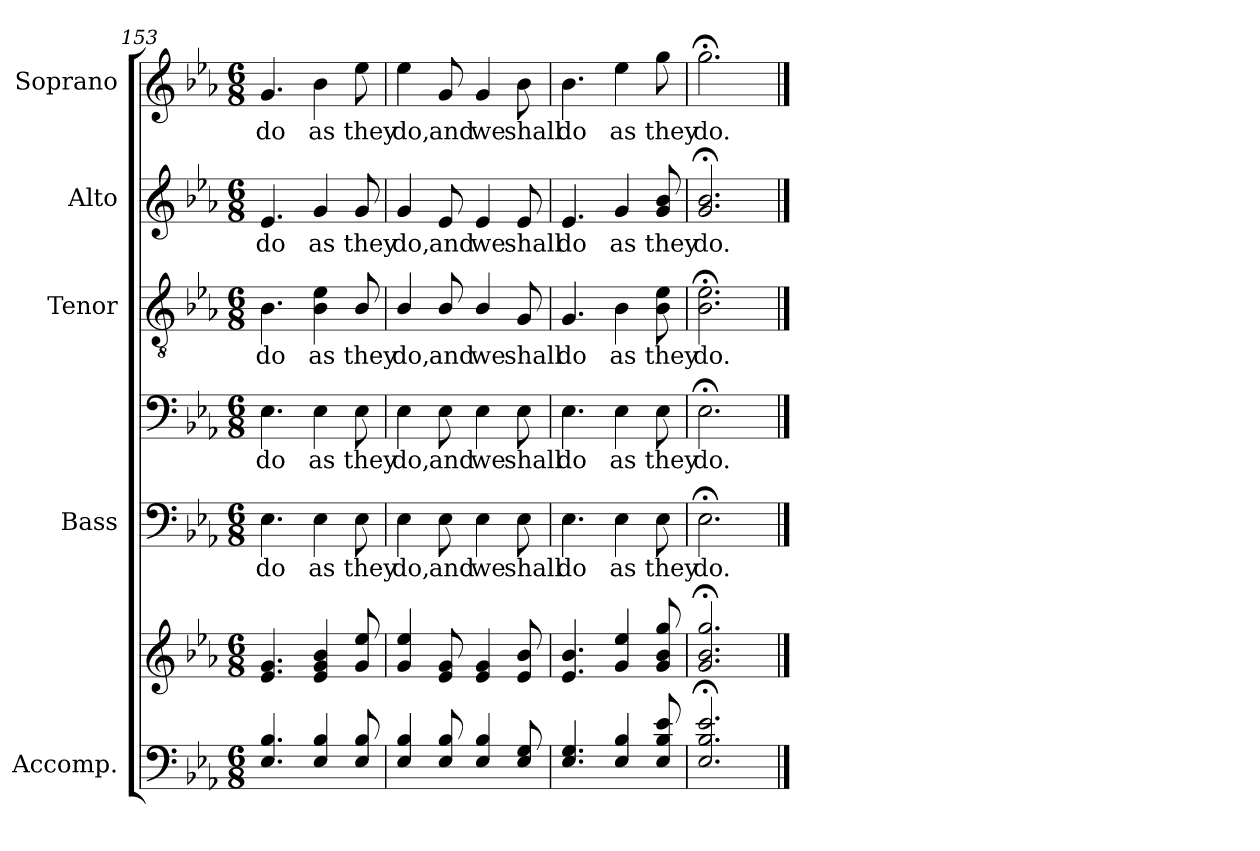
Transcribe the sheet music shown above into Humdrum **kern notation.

**kern	**kern	**kern	**text	**kern	**text	**kern	**text	**kern	**text	**kern	**text
*part5	*part5	*part4	*part4	*part4	*part4	*part3	*part3	*part2	*part2	*part1	*part1
*staff7	*staff6	*staff5	*staff5	*staff4	*staff4	*staff3	*staff3	*staff2	*staff2	*staff1	*staff1
*I"Accomp.	*	*I"Bass	*	*	*	*I"Tenor	*	*I"Alto	*	*I"Soprano	*
*	*	*I'B	*	*	*	*I'T	*	*I'A	*	*I'S	*
*clefF4	*clefG2	*clefF4	*	*clefF4	*	*clefGv2	*	*clefG2	*	*clefG2	*
*k[b-e-a-]	*k[b-e-a-]	*k[b-e-a-]	*	*k[b-e-a-]	*	*k[b-e-a-]	*	*k[b-e-a-]	*	*k[b-e-a-]	*
*E-:	*E-:	*E-:	*	*E-:	*	*E-:	*	*E-:	*	*E-:	*
*M6/8	*M6/8	*M6/8	*	*M6/8	*	*M6/8	*	*M6/8	*	*M6/8	*
=153	=153	=153	=153	=153	=153	=153	=153	=153	=153	=153	=153
*^	*^	*	*	*	*	*	*	*	*	*	*
!	!LO:N:vis=1	!	!LO:N:vis=1	!	!LO:LY:b	!	!LO:LY:b	!	!LO:LY:b	!	!LO:LY:b	!	!LO:LY:b
4.E- 4.B-	2.ryy	4.e- 4.g	2.ryy	4.E-	do	4.E-	do	4.B-	do	4.e-	do	4.g	do
!	!	!	!	!	!LO:LY:b	!	!LO:LY:b	!	!LO:LY:b	!	!LO:LY:b	!	!LO:LY:b
4E- 4B-	.	4e- 4g 4b-	.	4E-	as	4E-	as	4B- 4e-	as	4g	as	4b-	as
!	!	!	!	!	!LO:LY:b	!	!LO:LY:b	!	!LO:LY:b	!	!LO:LY:b	!	!LO:LY:b
8E- 8B-	.	8g 8ee-	.	8E-	they	8E-	they	8B-/	they	8g	they	8ee-	they
=154	=154	=154	=154	=154	=154	=154	=154	=154	=154	=154	=154	=154	=154
!	!LO:N:vis=1	!	!LO:N:vis=1	!	!LO:LY:b	!	!LO:LY:b	!	!LO:LY:b	!	!LO:LY:b	!	!LO:LY:b
4E- 4B-	2.ryy	4g 4ee-	2.ryy	4E-	do,	4E-	do,	4B-/	do,	4g	do,	4ee-	do,
!	!	!	!	!	!LO:LY:b	!	!LO:LY:b	!	!LO:LY:b	!	!LO:LY:b	!	!LO:LY:b
8E- 8B-	.	8e- 8g	.	8E-	and	8E-	and	8B-/	and	8e-	and	8g	and
!	!	!	!	!	!LO:LY:b	!	!LO:LY:b	!	!LO:LY:b	!	!LO:LY:b	!	!LO:LY:b
4E- 4B-	.	4e- 4g	.	4E-	we	4E-	we	4B-/	we	4e-	we	4g	we
!	!	!	!	!	!LO:LY:b	!	!LO:LY:b	!	!LO:LY:b	!	!LO:LY:b	!	!LO:LY:b
8E- 8G	.	8e- 8b-	.	8E-	shall	8E-	shall	8G	shall	8e-	shall	8b-	shall
=155	=155	=155	=155	=155	=155	=155	=155	=155	=155	=155	=155	=155	=155
!	!LO:N:vis=1	!	!LO:N:vis=1	!	!LO:LY:b	!	!LO:LY:b	!	!LO:LY:b	!	!LO:LY:b	!	!LO:LY:b
4.E- 4.G	2.ryy	4.e- 4.b-	2.ryy	4.E-	do	4.E-	do	4.G	do	4.e-	do	4.b-	do
!	!	!	!	!	!LO:LY:b	!	!LO:LY:b	!	!LO:LY:b	!	!LO:LY:b	!	!LO:LY:b
4E- 4B-	.	4g 4ee-	.	4E-	as	4E-	as	4B-	as	4g	as	4ee-	as
!	!	!	!	!	!LO:LY:b	!	!LO:LY:b	!	!LO:LY:b	!	!LO:LY:b	!	!LO:LY:b
8E- 8B- 8e-	.	8g 8b- 8gg	.	8E-	they	8E-	they	8B- 8e-	they	8g 8b-	they	8gg	they
=156	=156	=156	=156	=156	=156	=156	=156	=156	=156	=156	=156	=156	=156
!	!LO:N:vis=1	!	!LO:N:vis=1	!	!LO:LY:b	!	!LO:LY:b	!	!LO:LY:b	!	!LO:LY:b	!	!LO:LY:b
2.E-; 2.B-; 2.e-;	2.ryy	2.g;< 2.b-;< 2.gg;<	2.ryy	2.E-;<	do.	2.E-;<	do.	2.B-;< 2.e-;<	do.	2.g;< 2.b-;<	do.	2.gg;<	do.
*v	*v	*	*	*	*	*	*	*	*	*	*	*	*
*	*v	*v	*	*	*	*	*	*	*	*	*	*
==	==	==	==	==	==	==	==	==	==	==	==
*-	*-	*-	*-	*-	*-	*-	*-	*-	*-	*-	*-
